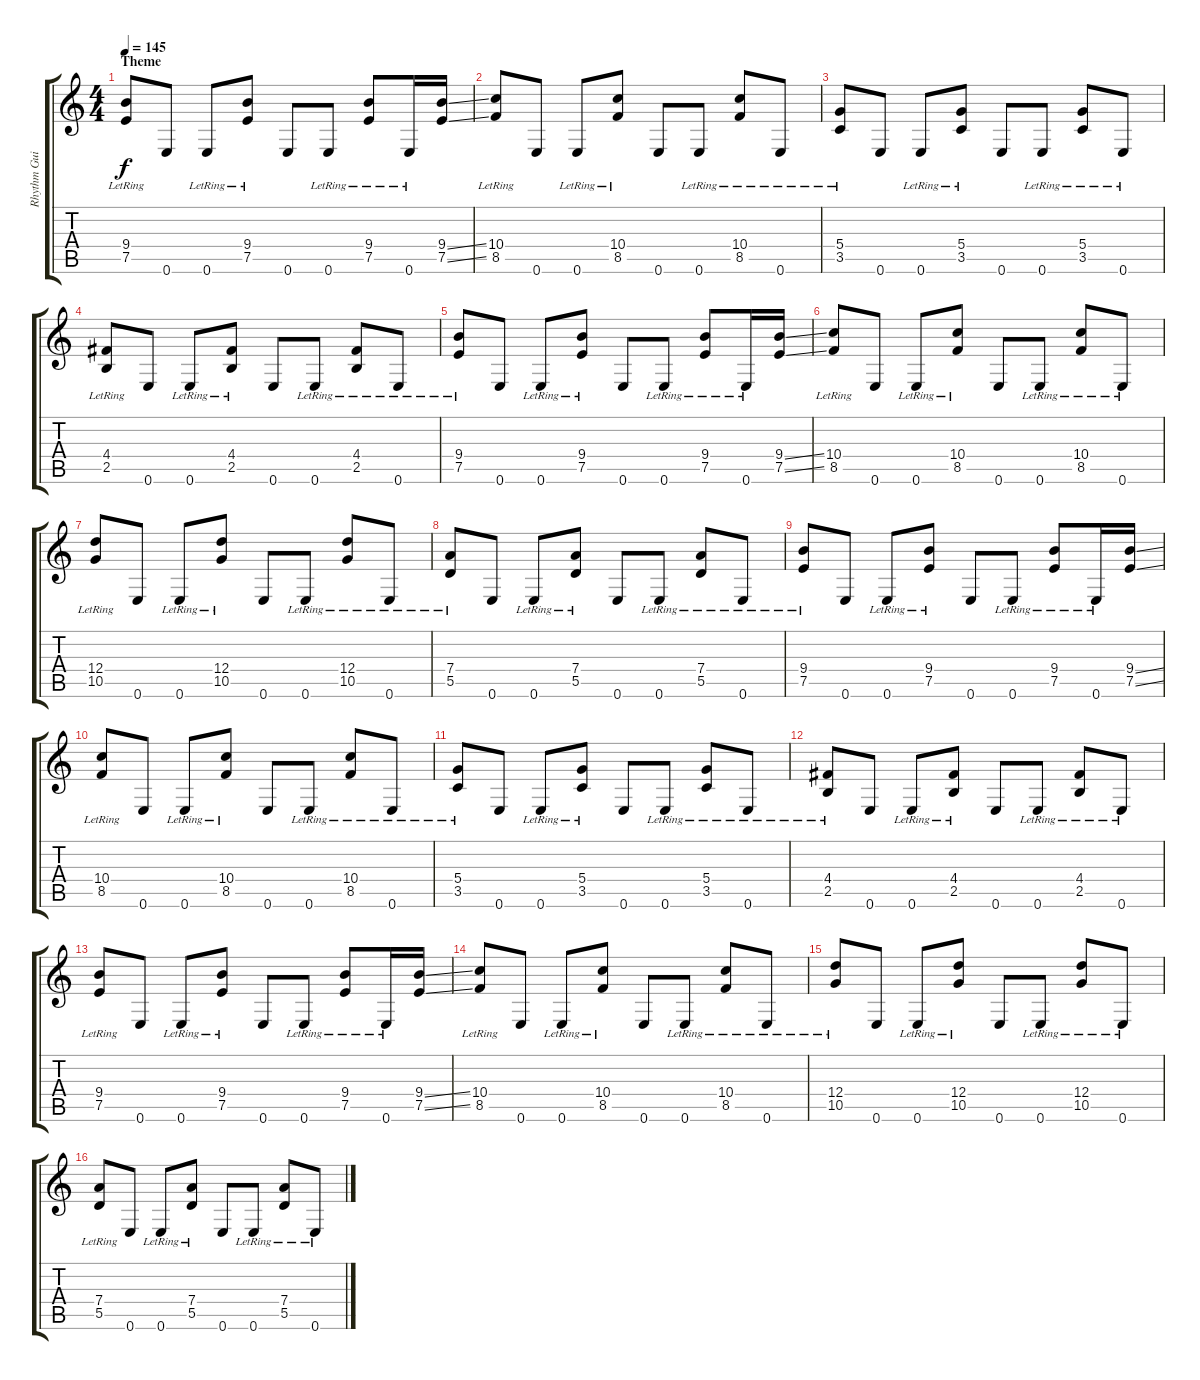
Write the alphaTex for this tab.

\track ("Rhythm Guitar" "Rhythm Gui") {instrument distortionguitar}
\staff {score tabs}
\tuning (E4 B3 G3 D3 A2 E2) {hide}
\ts (4 4)
\section ("" "Theme")
\tempo 145
\clef g2
\ks c
(9.4{lr} 7.5{lr}).8{dy f instrument acousticguitarsteel} 0.6.8 0.6{lr}.8 (9.4{lr} 7.5{lr}).8 0.6.8 0.6{lr}.8 (9.4{lr} 7.5{lr}).8 0.6{lr}.16 (9.4{ss} 7.5{ss}).16 |
(10.4{lr} 8.5{lr}).8{instrument acousticguitarsteel} 0.6.8 0.6{lr}.8 (10.4{lr} 8.5{lr}).8 0.6.8 0.6{lr}.8 (10.4{lr} 8.5{lr}).8 0.6{lr}.8 |
(5.4{lr} 3.5{lr}).8{instrument acousticguitarsteel} 0.6.8 0.6{lr}.8 (5.4{lr} 3.5{lr}).8 0.6.8 0.6{lr}.8 (5.4{lr} 3.5{lr}).8 0.6{lr}.8 |
(4.4{lr} 2.5{lr}).8{instrument acousticguitarsteel} 0.6.8 0.6{lr}.8 (4.4{lr} 2.5{lr}).8 0.6.8 0.6{lr}.8 (4.4{lr} 2.5{lr}).8 0.6{lr}.8 |
(9.4{lr} 7.5{lr}).8{instrument acousticguitarsteel} 0.6.8 0.6{lr}.8 (9.4{lr} 7.5{lr}).8 0.6.8 0.6{lr}.8 (9.4{lr} 7.5{lr}).8 0.6{lr}.16 (9.4{ss} 7.5{ss}).16 |
(10.4{lr} 8.5{lr}).8{instrument acousticguitarsteel} 0.6.8 0.6{lr}.8 (10.4{lr} 8.5{lr}).8 0.6.8 0.6{lr}.8 (10.4{lr} 8.5{lr}).8 0.6{lr}.8 |
(12.4{lr} 10.5{lr}).8{instrument acousticguitarsteel} 0.6.8 0.6{lr}.8 (12.4{lr} 10.5{lr}).8 0.6.8 0.6{lr}.8 (12.4{lr} 10.5{lr}).8 0.6{lr}.8 |
(7.4{lr} 5.5{lr}).8{instrument acousticguitarsteel} 0.6.8 0.6{lr}.8 (7.4{lr} 5.5{lr}).8 0.6.8 0.6{lr}.8 (7.4{lr} 5.5{lr}).8 0.6{lr}.8 |
(9.4{lr} 7.5{lr}).8{instrument acousticguitarsteel} 0.6.8 0.6{lr}.8 (9.4{lr} 7.5{lr}).8 0.6.8 0.6{lr}.8 (9.4{lr} 7.5{lr}).8 0.6{lr}.16 (9.4{ss} 7.5{ss}).16 |
(10.4{lr} 8.5{lr}).8{instrument acousticguitarsteel} 0.6.8 0.6{lr}.8 (10.4{lr} 8.5{lr}).8 0.6.8 0.6{lr}.8 (10.4{lr} 8.5{lr}).8 0.6{lr}.8 |
(5.4{lr} 3.5{lr}).8{instrument acousticguitarsteel} 0.6.8 0.6{lr}.8 (5.4{lr} 3.5{lr}).8 0.6.8 0.6{lr}.8 (5.4{lr} 3.5{lr}).8 0.6{lr}.8 |
(4.4{lr} 2.5{lr}).8{instrument acousticguitarsteel} 0.6.8 0.6{lr}.8 (4.4{lr} 2.5{lr}).8 0.6.8 0.6{lr}.8 (4.4{lr} 2.5{lr}).8 0.6{lr}.8 |
(9.4{lr} 7.5{lr}).8{instrument acousticguitarsteel} 0.6.8 0.6{lr}.8 (9.4{lr} 7.5{lr}).8 0.6.8 0.6{lr}.8 (9.4{lr} 7.5{lr}).8 0.6{lr}.16 (9.4{ss} 7.5{ss}).16 |
(10.4{lr} 8.5{lr}).8{instrument acousticguitarsteel} 0.6.8 0.6{lr}.8 (10.4{lr} 8.5{lr}).8 0.6.8 0.6{lr}.8 (10.4{lr} 8.5{lr}).8 0.6{lr}.8 |
(12.4{lr} 10.5{lr}).8{instrument acousticguitarsteel} 0.6.8 0.6{lr}.8 (12.4{lr} 10.5{lr}).8 0.6.8 0.6{lr}.8 (12.4{lr} 10.5{lr}).8 0.6{lr}.8 |
(7.4{lr} 5.5{lr}).8{instrument acousticguitarsteel} 0.6.8 0.6{lr}.8 (7.4{lr} 5.5{lr}).8 0.6.8 0.6{lr}.8 (7.4{lr} 5.5{lr}).8 0.6{lr}.8
